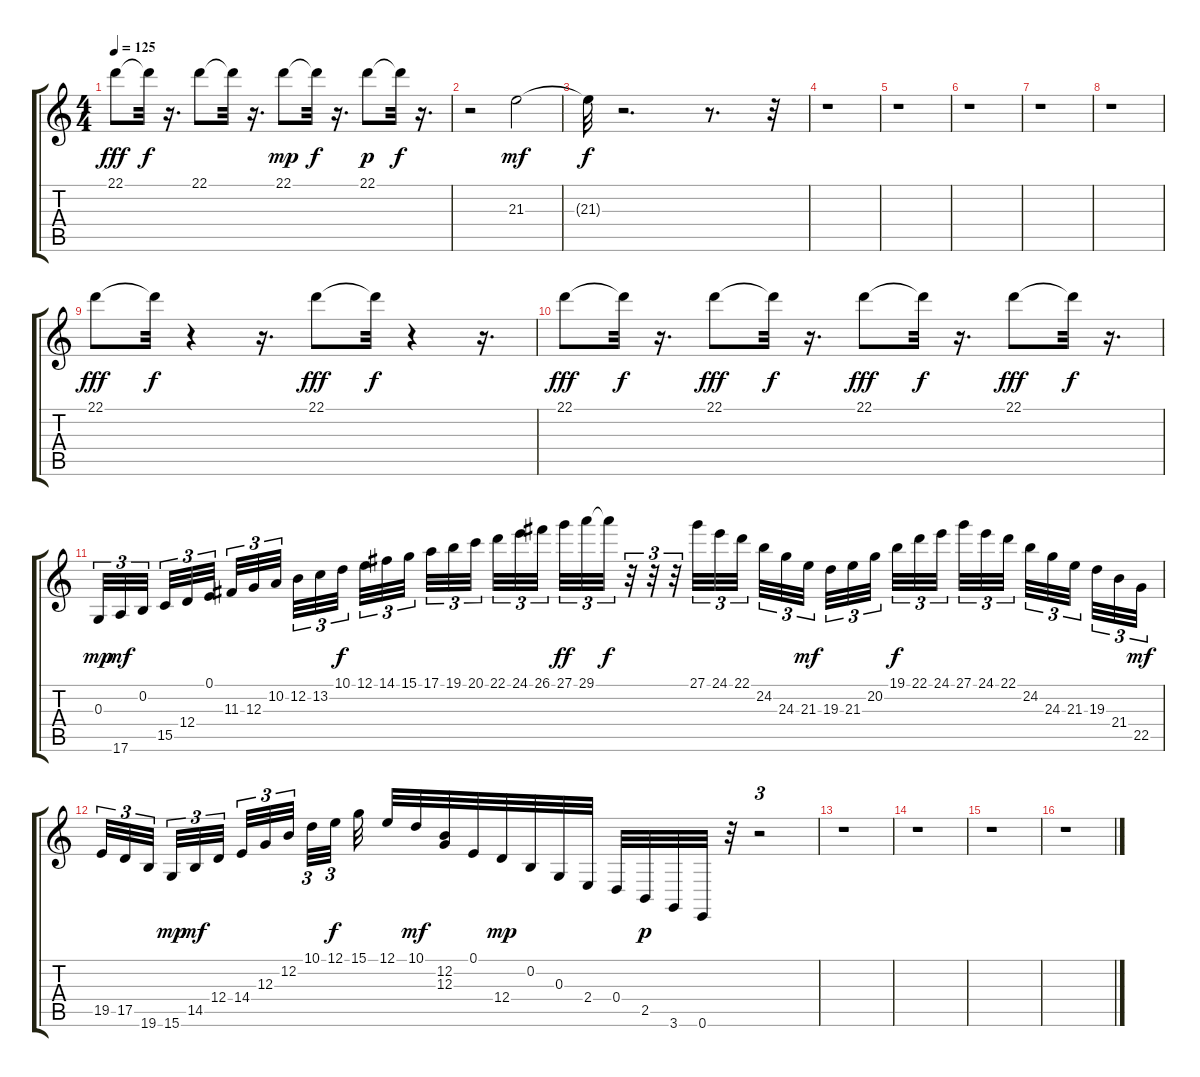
\track "" {instrument orchestralharp}
\staff {score tabs}
\tuning (E4 B3 G3 D3 A2 E2) {hide}
\ts (4 4)
\tempo 125
\clef g2
\ks c
22.1.8{dy fff} 22.1{t}.32{dy f} r.16{d} 22.1.8 22.1{t}.32 r.16{d} 22.1.8{dy mp} 22.1{t}.32{dy f} r.16{d} 22.1.8{dy p} 22.1{t}.32{dy f} r.16{d} |
r.2 21.3.2{dy mf balance 8 instrument overdrivenguitar} |
21.3{t}.32{dy f} r.2{d} r.8{d} r.32 |
r.1 |
r.1 |
r.1 |
r.1 |
r.1 |
22.1.8{dy fff balance 9 instrument stringensemble1} 22.1{t}.32{dy f} r.4 r.16{d} 22.1.8{dy fff} 22.1{t}.32{dy f} r.4 r.16{d} |
22.1.8{dy fff} 22.1{t}.32{dy f} r.16{d} 22.1.8{dy fff} 22.1{t}.32{dy f} r.16{d} 22.1.8{dy fff} 22.1{t}.32{dy f} r.16{d} 22.1.8{dy fff} 22.1{t}.32{dy f} r.16{d} |
0.3.32{tu (3 2) dy mp balance 1 instrument orchestralharp} 17.6.32{tu (3 2) dy mf} 0.2.32{tu (3 2)} 15.5.32{tu (3 2)} 12.4.32{tu (3 2)} 0.1.32{tu (3 2)} 11.3.32{tu (3 2)} 12.3.32{tu (3 2)} 10.2.32{tu (3 2)} 12.2.32{tu (3 2)} 13.2.32{tu (3 2)} 10.1.32{tu (3 2) dy f} 12.1.32{tu (3 2)} 14.1.32{tu (3 2)} 15.1.32{tu (3 2)} 17.1.32{tu (3 2)} 19.1.32{tu (3 2)} 20.1.32{tu (3 2)} 22.1.32{tu (3 2)} 24.1.32{tu (3 2)} 26.1.32{tu (3 2)} 27.1.32{tu (3 2) dy ff} 29.1.32{tu (3 2)} 29.1{t}.32{tu (3 2) dy f} r.32{tu (3 2)} r.32{tu (3 2)} r.32{tu (3 2)} 27.1.32{tu (3 2)} 24.1.32{tu (3 2)} 22.1.32{tu (3 2)} 24.2.32{tu (3 2)} 24.3.32{tu (3 2)} 21.3.32{tu (3 2) dy mf} 19.3.32{tu (3 2)} 21.3.32{tu (3 2)} 20.2.32{tu (3 2)} 19.1.32{tu (3 2) dy f} 22.1.32{tu (3 2)} 24.1.32{tu (3 2)} 27.1.32{tu (3 2)} 24.1.32{tu (3 2)} 22.1.32{tu (3 2)} 24.2.32{tu (3 2)} 24.3.32{tu (3 2)} 21.3.32{tu (3 2)} 19.3.32{tu (3 2)} 21.4.32{tu (3 2)} 22.5.32{tu (3 2) dy mf} |
19.5.32{tu (3 2)} 17.5.32{tu (3 2)} 19.6.32{tu (3 2)} 15.6.32{tu (3 2) dy mp} 14.5.32{tu (3 2) dy mf} 12.4.32{tu (3 2)} 14.4.32{tu (3 2)} 12.3.32{tu (3 2)} 12.2.32{tu (3 2)} 10.1.32{tu (3 2)} 12.1.32{tu (3 2) dy f} 15.1.32 12.1.32 10.1.32{dy mf} (12.2 12.3).32 0.1.32 12.4.32{dy mp} 0.2.32 0.3.32 2.4.32 0.4.32 2.5.32{dy p} 3.6.32 0.6.32 r.32 r.2{tu (3 2)} |
r.1 |
r.1 |
r.1 |
r.1
